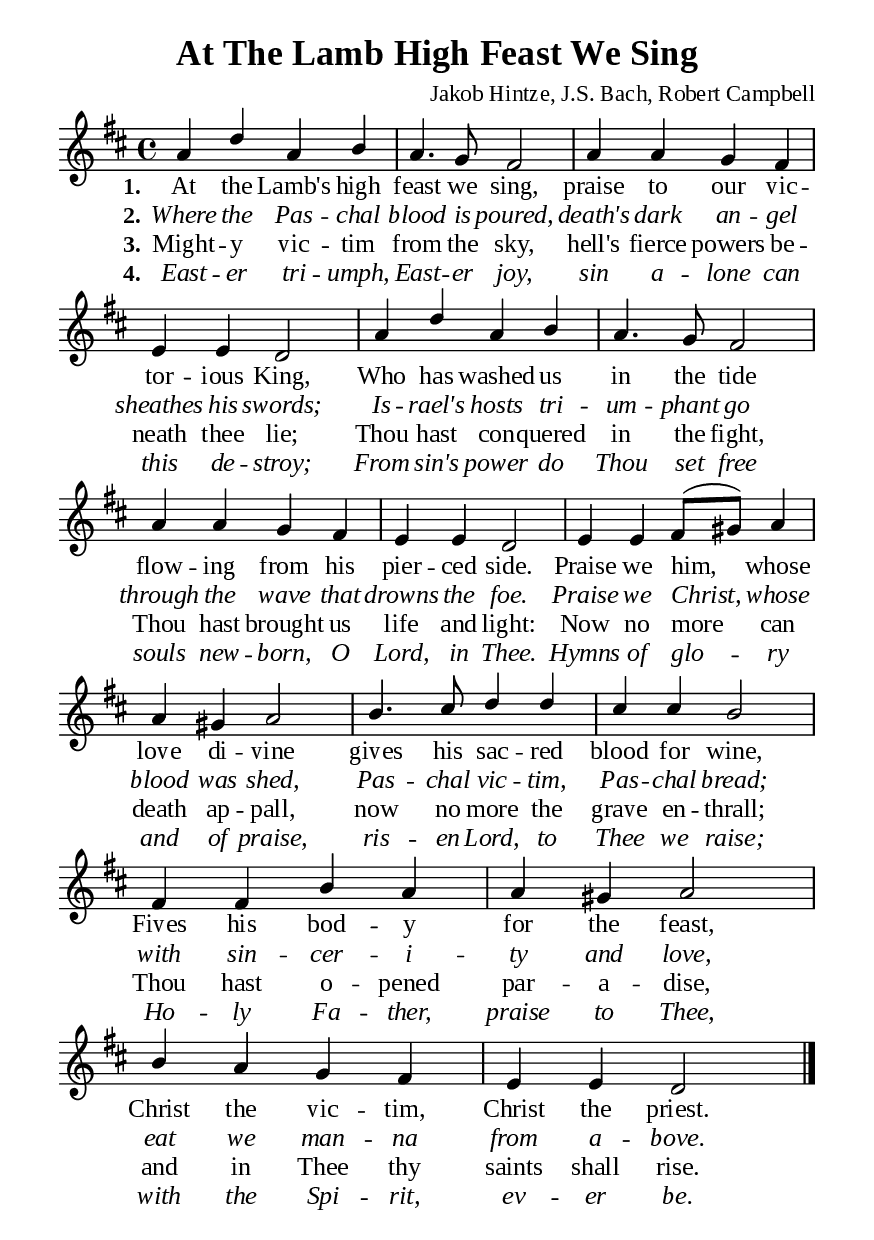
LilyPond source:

\version "2.18.2"

\header {
  title = "At The Lamb High Feast We Sing"
  composer = "Jakob Hintze, J.S. Bach, Robert Campbell"
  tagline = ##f
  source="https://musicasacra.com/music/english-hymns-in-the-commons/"
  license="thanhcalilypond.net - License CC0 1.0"
}

global= {
  \key d \major
  \time 4/4
  \override Score.BarNumber.break-visibility = ##(#f #f #f)
}

\paper {
  #(set-paper-size "a5")
  top-margin = 5\mm
  bottom-marign = 10\mm
  left-margin = 10\mm
  right-margin = 10\mm
  indent = #0
  #(define fonts
	 (make-pango-font-tree "Liberation Serif"
	 		       "Liberation Serif"
			       "Liberation Serif"
			       (/ 20 20)))

  page-count = #1
}

printItalic = \with {
  \override LyricText.font-shape = #'italic
}

% Verse music
musicVerseSoprano = \relative c'' {
  %{	01	%} a4 d a b |
  %{	02	%} a4. g8 fis2 |
  %{	03	%} a4 a g fis |
  %{	04	%} e e d2 |
  %{	05	%} a'4 d a b |
  %{	06	%} a4. g8 fis2 |
  %{	07	%} a4 a g fis |
  %{	08	%} e e d2 |
  %{	09	%} e4 e fis8 (gis) a4 |
  %{	10	%} a gis a2 |
  %{	11	%} b4. cis8 d4 d |
  %{	12	%} cis cis b2 |
  %{	13	%} fis4 fis b a |
  %{	14	%} a gis a2 |
  %{	15	%} b4 a g fis |
  %{	16	%} e e d2 \bar "|."
}

% Verse lyrics
verseOne = \lyricmode {
  \set stanza = #"1."
  At the Lamb's high feast we sing, praise to our vic -- tor -- ious King,
  Who has washed us in the tide flow -- ing from his pier -- ced side.
  Praise we him, whose love di -- vine gives his sac -- red blood for wine,
  Fives his bod -- y for the feast, Christ the vic -- tim, Christ the priest.
}

verseTwo = \lyricmode {
  \set stanza = #"2."
  Where the Pas -- chal blood is poured, death's dark an -- gel sheathes his swords;
  Is -- rael's hosts tri -- um -- phant go through the wave that drowns the foe.
  Praise we Christ, whose blood was shed, Pas -- chal vic -- tim,
  Pas -- chal bread; with sin -- cer -- i -- ty and love, eat we man -- na from a -- bove.
}

verseThree = \lyricmode {
  \set stanza = #"3."
  Might -- y vic -- tim from the sky, hell's fierce powers be -- neath thee lie;
  Thou hast con -- quered in the fight, Thou hast brought us life and light:
  Now no more can death ap -- pall, now no more the grave en -- thrall;
  Thou hast o -- pened par -- a -- dise, and in Thee thy saints shall rise.
}

verseFour = \lyricmode {
  \set stanza = #"4."
  East -- er tri -- umph, East -- er joy, sin a -- lone can this de -- stroy;
  From sin's power do Thou set free souls new -- born, O Lord, in Thee.
  Hymns of glo -- ry and of praise, ris -- en Lord, to Thee we raise;
  Ho -- ly Fa -- ther, praise to Thee, with the Spi -- rit, ev -- er be.
}

% Layout
\score {
    \new ChoirStaff <<
      \new Staff <<
        \clef "treble"
        \new Voice = "sopranos" { \global \stemUp \slurUp \musicVerseSoprano }
      >>
      \new Lyrics \lyricsto sopranos \verseOne
      \new Lyrics \printItalic \lyricsto sopranos \verseTwo
      \new Lyrics \lyricsto sopranos \verseThree
      \new Lyrics \printItalic \lyricsto sopranos \verseFour
    >>
}
